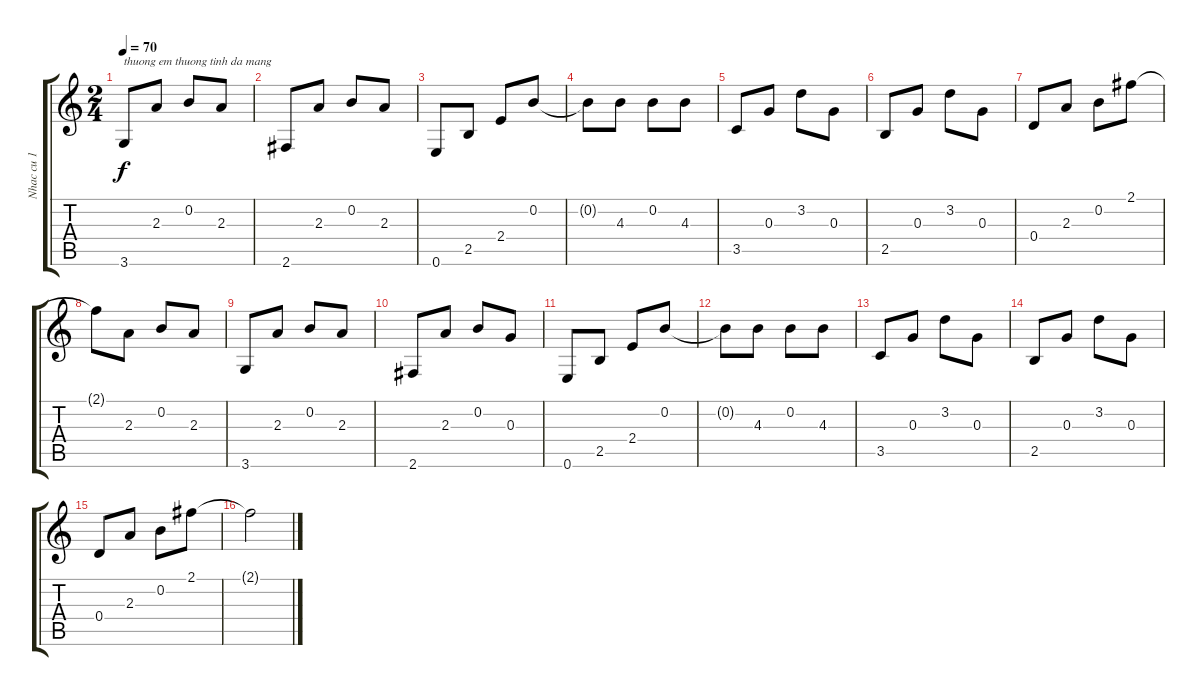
\track ("Nhac cu 1" "Nhac cu 1") {instrument acousticguitarsteel}
\staff {score tabs}
\tuning (E4 B3 G3 D3 A2 E2) {hide}
\ts (2 4)
\tempo 70
\clef g2
\ks c
3.6.8{txt "thuong em thuong tinh da mang" dy f} 2.3.8 0.2.8 2.3.8 |
2.6.8 2.3.8 0.2.8 2.3.8 |
0.6.8 2.5.8 2.4.8 0.2.8 |
0.2{t}.8 4.3.8 0.2.8 4.3.8 |
3.5.8 0.3.8 3.2.8 0.3.8 |
2.5.8 0.3.8 3.2.8 0.3.8 |
0.4.8 2.3.8 0.2.8 2.1.8 |
2.1{t}.8 2.3.8 0.2.8 2.3.8 |
3.6.8 2.3.8 0.2.8 2.3.8 |
2.6.8 2.3.8 0.2.8 0.3.8 |
0.6.8 2.5.8 2.4.8 0.2.8 |
0.2{t}.8 4.3.8 0.2.8 4.3.8 |
3.5.8 0.3.8 3.2.8 0.3.8 |
2.5.8 0.3.8 3.2.8 0.3.8 |
0.4.8 2.3.8 0.2.8 2.1.8 |
2.1{t}.2
